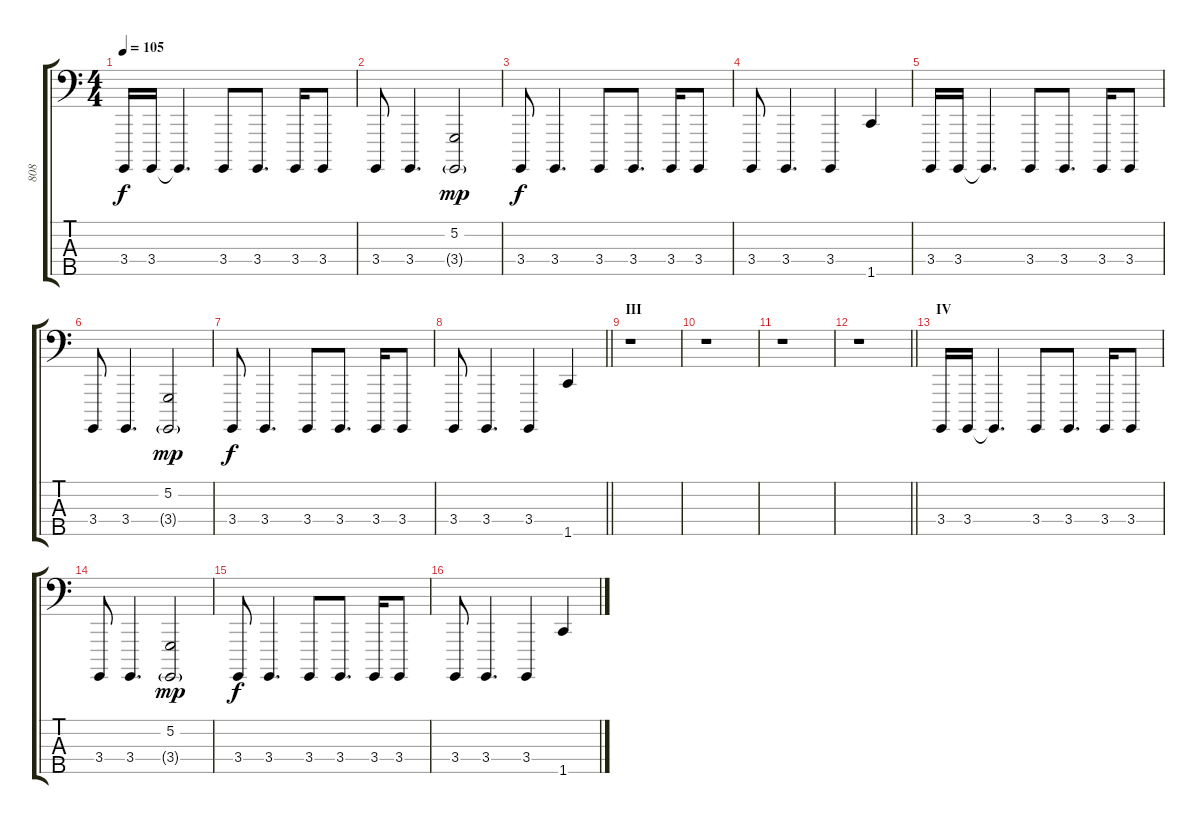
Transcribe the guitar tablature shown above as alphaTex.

\track ("808" "808") {instrument lead8bassandlead}
\staff {score tabs}
\tuning (G1 D1 A0 E0 B-1) {hide}
\ts (4 4)
\tempo 105
\clef f4
\ks c
3.4.16{dy f} 3.4.16 3.4{t}.4{d} 3.4.8 3.4.8{d} 3.4.16 3.4.8 |
3.4.8 3.4.4{d} (5.2 3.4{g}).2{dy mp} |
3.4.8{dy f} 3.4.4{d} 3.4.8 3.4.8{d} 3.4.16 3.4.8 |
3.4.8 3.4.4{d} 3.4.4 1.5.4 |
3.4.16 3.4.16 3.4{t}.4{d} 3.4.8 3.4.8{d} 3.4.16 3.4.8 |
3.4.8 3.4.4{d} (5.2 3.4{g}).2{dy mp} |
3.4.8{dy f} 3.4.4{d} 3.4.8 3.4.8{d} 3.4.16 3.4.8 |
\barLineRight lightlight
3.4.8 3.4.4{d} 3.4.4 1.5.4 |
\section ("" "III")
r.1 |
r.1 |
r.1 |
\barLineRight lightlight
r.1 |
\section ("" "IV")
3.4.16 3.4.16 3.4{t}.4{d} 3.4.8 3.4.8{d} 3.4.16 3.4.8 |
3.4.8 3.4.4{d} (5.2 3.4{g}).2{dy mp} |
3.4.8{dy f} 3.4.4{d} 3.4.8 3.4.8{d} 3.4.16 3.4.8 |
3.4.8 3.4.4{d} 3.4.4 1.5.4
